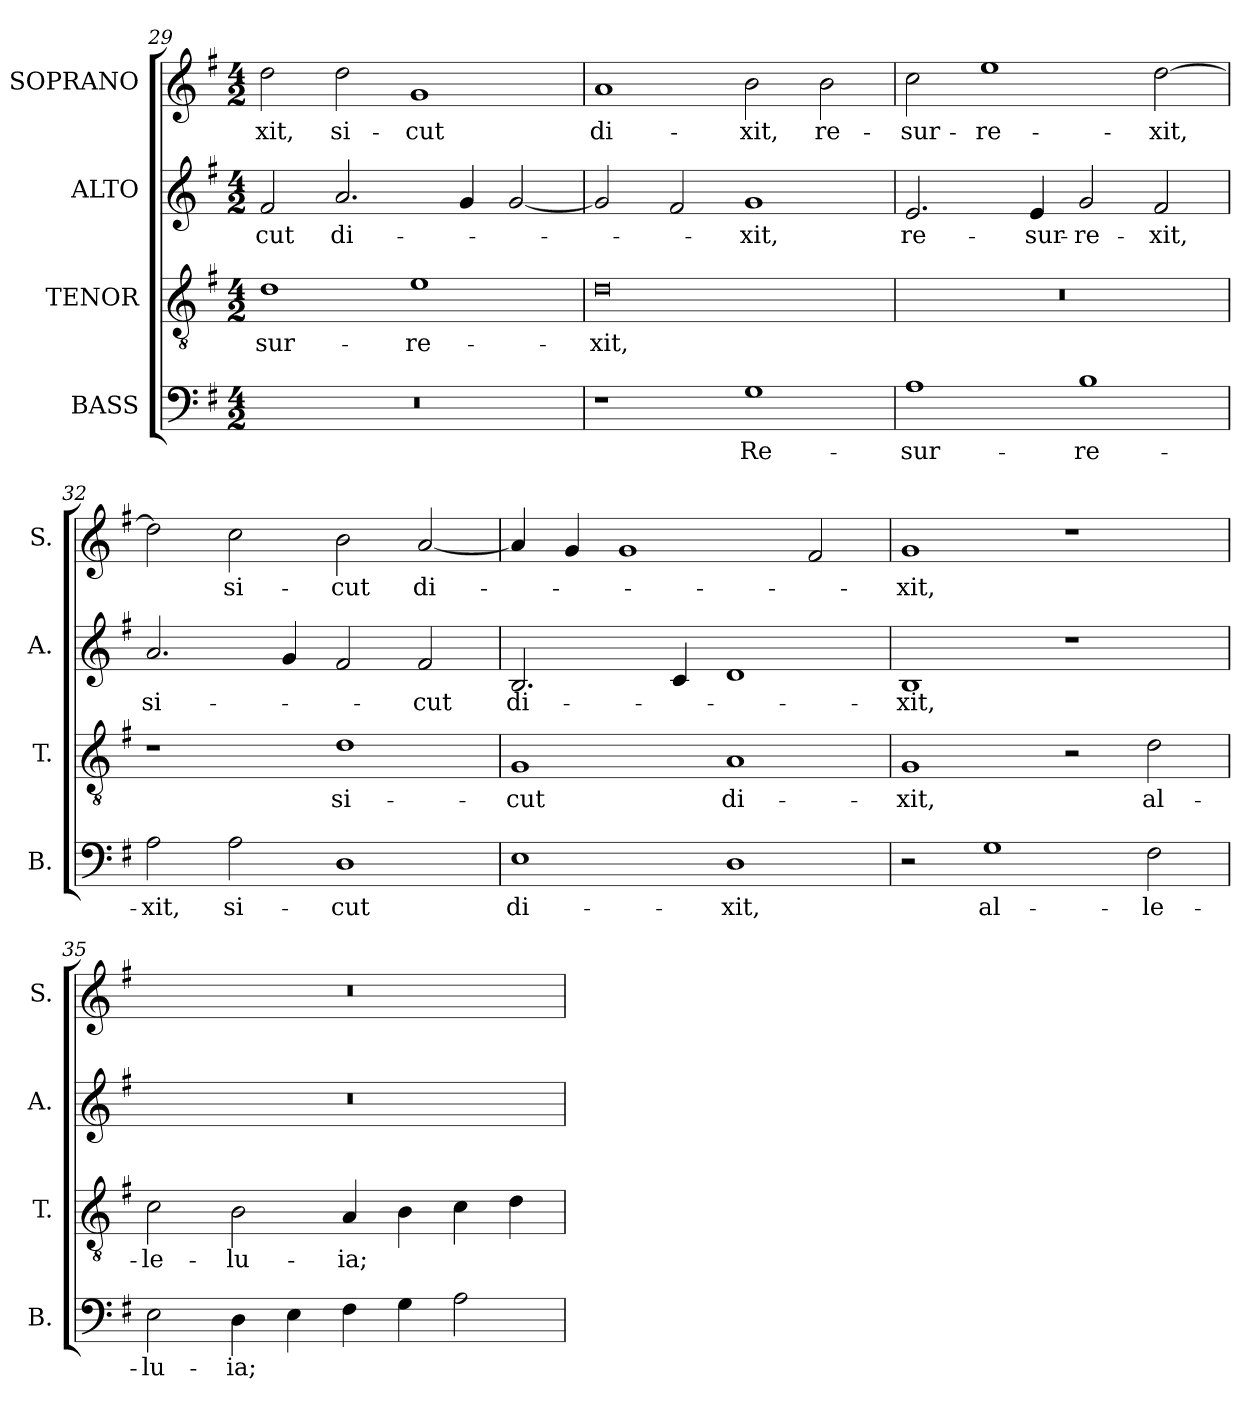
**kern	**text	**kern	**text	**kern	**text	**kern	**text
*part4	*part4	*part3	*part3	*part2	*part2	*part1	*part1
*staff4	*staff4	*staff3	*staff3	*staff2	*staff2	*staff1	*staff1
*I"BASS	*	*I"TENOR	*	*I"ALTO	*	*I"SOPRANO	*
*I'B.	*	*I'T.	*	*I'A.	*	*I'S.	*
*clefF4	*	*clefGv2	*	*clefG2	*	*clefG2	*
*	*	*ITrd7c12	*	*	*	*	*
*k[f#]	*	*k[f#]	*	*k[f#]	*	*k[f#]	*
*G:	*	*G:	*	*G:	*	*G:	*
*M4/2	*	*M4/2	*	*M4/2	*	*M4/2	*
=29	=29	=29	=29	=29	=29	=29	=29
!LO:N:vis=1	!	!	!	!	!	!	!
!	!	!	!LO:LY:b:color=#000000	!	!	!	!
!	!	!	!	!	!LO:LY:b:color=#000000	!	!
!	!	!	!	!	!	!	!LO:LY:b:color=#000000
0r	.	1Di	-sur-	2f#i/	-cut	2ddi\	-xit,
!	!	!	!	!	!LO:LY:b:color=#000000	!	!
!	!	!	!	!	!	!	!LO:LY:b:color=#000000
.	.	.	.	2.ai/	di-	2ddi\	si-
!	!	!	!LO:LY:b:color=#000000	!	!	!	!
!	!	!	!	!	!	!	!LO:LY:b:color=#000000
.	.	1Ei	-re-	.	.	1gi	-cut
.	.	.	.	4gi/	.	.	.
.	.	.	.	[2gi/	.	.	.
=30	=30	=30	=30	=30	=30	=30	=30
!	!	!	!LO:LY:b:color=#000000	!	!	!	!
!	!	!	!	!	!	!	!LO:LY:b:color=#000000
1r	.	0Di	-xit,	2gi/]	.	1ai	di-
.	.	.	.	2f#i/	.	.	.
!	!LO:LY:b:color=#000000	!	!	!	!	!	!
!	!	!	!	!	!LO:LY:b:color=#000000	!	!
!	!	!	!	!	!	!	!LO:LY:b:color=#000000
1Gi	Re-	.	.	1gi	-xit,	2bi\	-xit,
!	!	!	!	!	!	!	!LO:LY:b:color=#000000
.	.	.	.	.	.	2bi\	re-
=31	=31	=31	=31	=31	=31	=31	=31
!	!LO:LY:b:color=#000000	!LO:N:vis=1	!	!	!	!	!
!	!	!	!	!	!LO:LY:b:color=#000000	!	!
!	!	!	!	!	!	!	!LO:LY:b:color=#000000
1Ai	-sur-	0r	.	2.ei/	re-	2cci\	-sur-
!	!	!	!	!	!	!	!LO:LY:b:color=#000000
.	.	.	.	.	.	1eei	-re-
!	!	!	!	!	!LO:LY:b:color=#000000	!	!
.	.	.	.	4ei/	-sur-	.	.
!	!LO:LY:b:color=#000000	!	!	!	!	!	!
!	!	!	!	!	!LO:LY:b:color=#000000	!	!
1Bi	-re-	.	.	2gi/	-re-	.	.
!	!	!	!	!	!LO:LY:b:color=#000000	!	!
!	!	!	!	!	!	!	!LO:LY:b:color=#000000
.	.	.	.	2f#i/	-xit,	[2ddi\	-xit,
=32	=32	=32	=32	=32	=32	=32	=32
!	!LO:LY:b:color=#000000	!	!	!	!	!	!
!	!	!	!	!	!LO:LY:b:color=#000000	!	!
2Ai\	-xit,	1r	.	2.ai/	si-	2ddi\]	.
!	!LO:LY:b:color=#000000	!	!	!	!	!	!
!	!	!	!	!	!	!	!LO:LY:b:color=#000000
2Ai\	si-	.	.	.	.	2cci\	si-
.	.	.	.	4gi/	.	.	.
!	!LO:LY:b:color=#000000	!	!	!	!	!	!
!	!	!	!LO:LY:b:color=#000000	!	!	!	!
!	!	!	!	!	!	!	!LO:LY:b:color=#000000
1Di	-cut	1Di	si-	2f#i/	.	2bi\	-cut
!	!	!	!	!	!LO:LY:b:color=#000000	!	!
!	!	!	!	!	!	!	!LO:LY:b:color=#000000
.	.	.	.	2f#i/	-cut	[2ai/	di-
!!LO:LB:g=z
=33	=33	=33	=33	=33	=33	=33	=33
!	!LO:LY:b:color=#000000	!	!	!	!	!	!
!	!	!	!LO:LY:b:color=#000000	!	!	!	!
!	!	!	!	!	!LO:LY:b:color=#000000	!	!
1Ei	di-	1GGi	-cut	2.Bi/	di-	4ai/]	.
.	.	.	.	.	.	4gi/	.
.	.	.	.	.	.	1gi	.
.	.	.	.	4ci/	.	.	.
!	!LO:LY:b:color=#000000	!	!	!	!	!	!
!	!	!	!LO:LY:b:color=#000000	!	!	!	!
1Di	-xit,	1AAi	di-	1di	.	.	.
.	.	.	.	.	.	2f#i/	.
=34	=34	=34	=34	=34	=34	=34	=34
!	!	!	!LO:LY:b:color=#000000	!	!	!	!
!	!	!	!	!	!LO:LY:b:color=#000000	!	!
!	!	!	!	!	!	!	!LO:LY:b:color=#000000
2r	.	1GGi	-xit,	1Bi	-xit,	1gi	-xit,
!	!LO:LY:b:color=#000000	!	!	!	!	!	!
1Gi	al-	.	.	.	.	.	.
.	.	2r	.	1r	.	1r	.
!	!LO:LY:b:color=#000000	!	!	!	!	!	!
!	!	!	!LO:LY:b:color=#000000	!	!	!	!
2F#i\	-le-	2Di\	al-	.	.	.	.
=35	=35	=35	=35	=35	=35	=35	=35
!	!LO:LY:b:color=#000000	!	!	!	!	!	!
!	!	!	!LO:LY:b:color=#000000	!LO:N:vis=1	!	!LO:N:vis=1	!
2Ei\	-lu-	2Ci\	-le-	0r	.	0r	.
!	!LO:LY:b:color=#000000	!	!	!	!	!	!
!	!	!	!LO:LY:b:color=#000000	!	!	!	!
4Di\	-ia;	2BBi\	-lu-	.	.	.	.
4Ei\	.	.	.	.	.	.	.
!	!	!	!LO:LY:b:color=#000000	!	!	!	!
4F#i\	.	4AAi/	-ia;	.	.	.	.
4Gi\	.	4BBi\	.	.	.	.	.
2Ai\	.	4Ci\	.	.	.	.	.
.	.	4Di\	.	.	.	.	.
=	=	=	=	=	=	=	=
*-	*-	*-	*-	*-	*-	*-	*-
